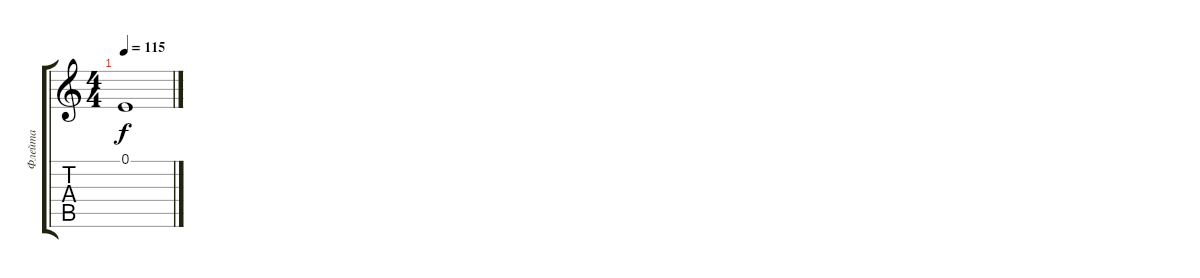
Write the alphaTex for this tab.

\track ("Флейта" "Флейта") {instrument flute}
\staff {score tabs}
\tuning (E4 B3 G3 D3 A2 E2) {hide}
\ts (4 4)
\tempo 115
\clef g2
\ks aminor
0.1.1{dy f}
